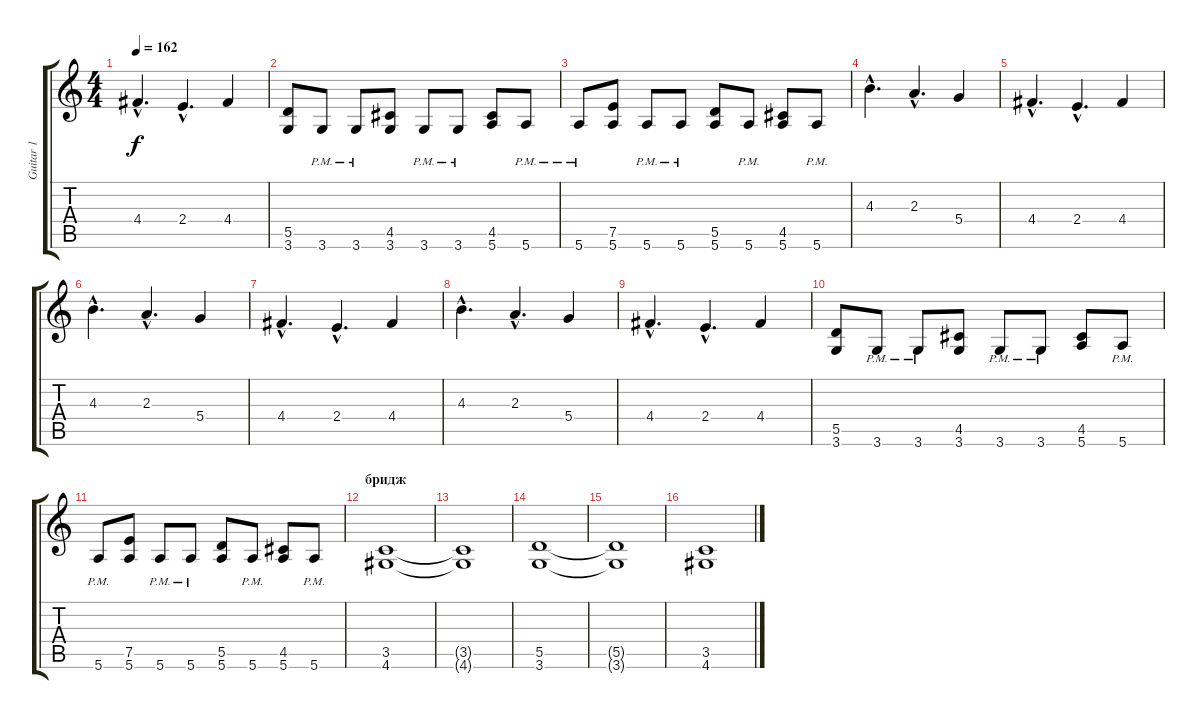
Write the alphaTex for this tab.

\track ("Guitar 1" "Guitar 1") {instrument distortionguitar}
\staff {score tabs}
\tuning (E4 B3 G3 D3 A2 E2) {hide}
\ts (4 4)
\tempo 162
\clef g2
\ks c
4.4{hac}.4{d dy f} 2.4{hac}.4{d} 4.4.4 |
(5.5 3.6).8 3.6{pm}.8 3.6{pm}.8 (4.5 3.6).8 3.6{pm}.8 3.6{pm}.8 (4.5 5.6).8 5.6{pm}.8 |
5.6{pm}.8 (7.5 5.6).8 5.6{pm}.8 5.6{pm}.8 (5.5 5.6).8 5.6{pm}.8 (4.5 5.6).8 5.6{pm}.8 |
4.3{hac}.4{d} 2.3{hac}.4{d} 5.4.4 |
4.4{hac}.4{d} 2.4{hac}.4{d} 4.4.4 |
4.3{hac}.4{d} 2.3{hac}.4{d} 5.4.4 |
4.4{hac}.4{d} 2.4{hac}.4{d} 4.4.4 |
4.3{hac}.4{d} 2.3{hac}.4{d} 5.4.4 |
4.4{hac}.4{d} 2.4{hac}.4{d} 4.4.4 |
(5.5 3.6).8 3.6{pm}.8 3.6{pm}.8 (4.5 3.6).8 3.6{pm}.8 3.6{pm}.8 (4.5 5.6).8 5.6{pm}.8 |
5.6{pm}.8 (7.5 5.6).8 5.6{pm}.8 5.6{pm}.8 (5.5 5.6).8 5.6{pm}.8 (4.5 5.6).8 5.6{pm}.8 |
\section ("" "бридж")
(3.5 4.6).1 |
(3.5{t} 4.6{t}).1 |
(5.5 3.6).1 |
(5.5{t} 3.6{t}).1 |
(3.5 4.6).1
